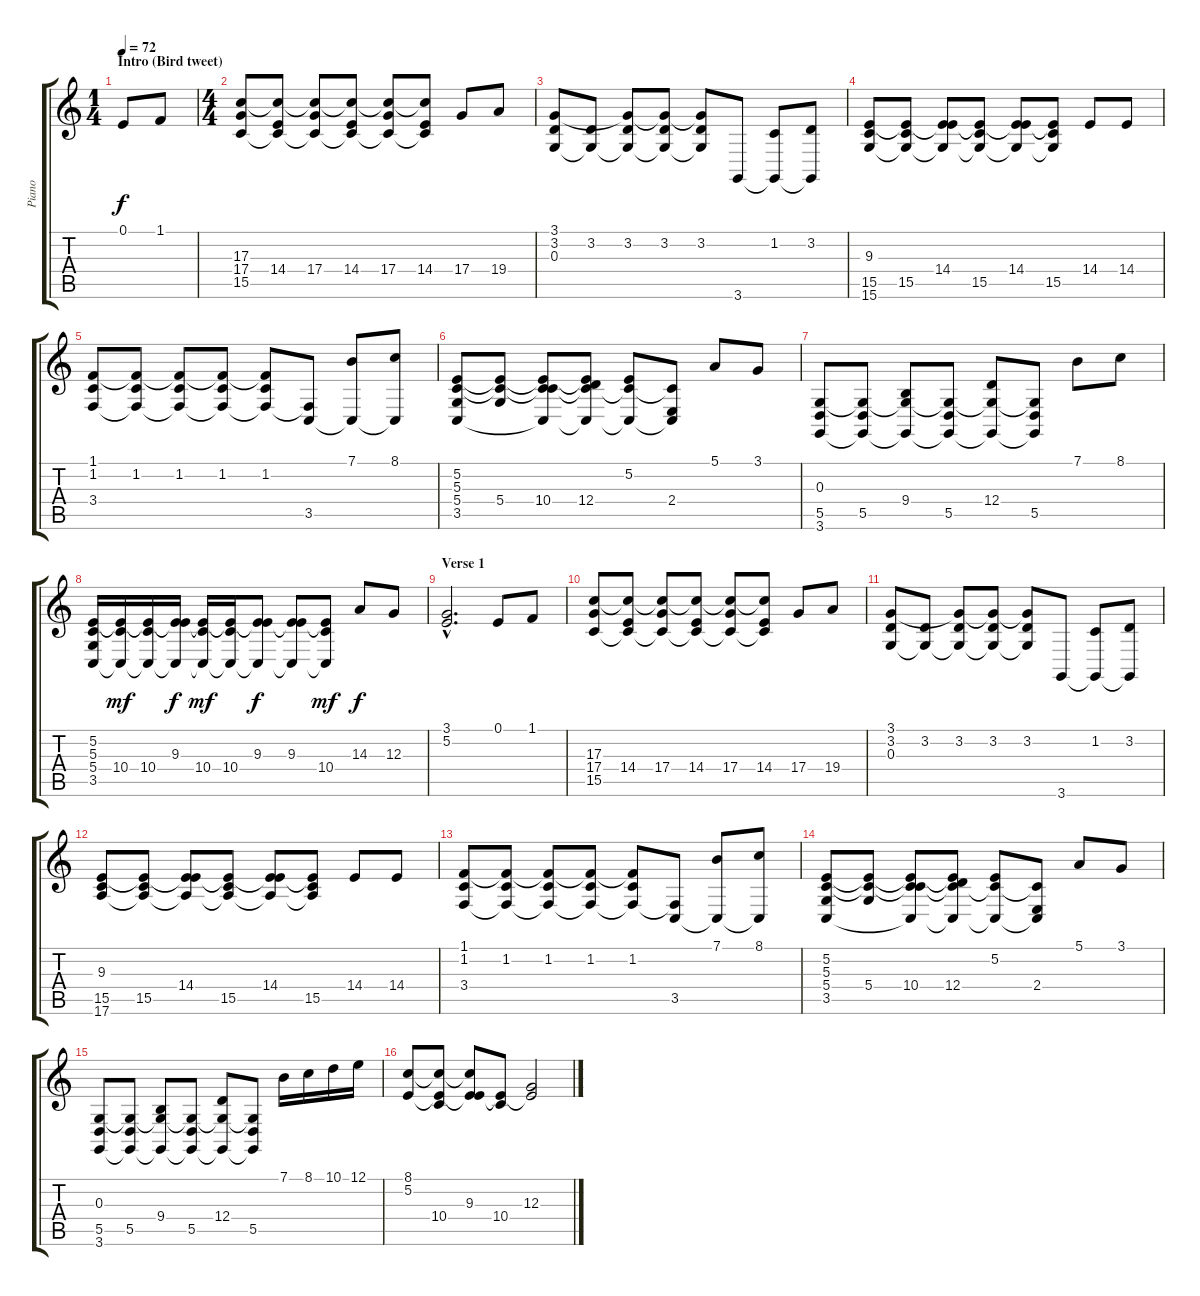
\track ("Piano" "Piano") {instrument electricgrandpiano}
\staff {score tabs}
\tuning (E4 B3 G3 D3 A2 E2) {hide}
\ts (1 4)
\section ("" "Intro (Bird tweet)")
\tempo 72
\clef g2
\ks c
0.1.8{dy f instrument electricgrandpiano} 1.1.8 |
\ts (4 4)
(17.3 17.4 15.5).8 (17.3{t} 14.4 15.5{t}).8 (17.3{t} 17.4 15.5{t}).8 (17.3{t} 14.4 15.5{t}).8 (17.3{t} 17.4 15.5{t}).8 (17.3{t} 14.4 15.5{t}).8 17.4.8 19.4.8 |
(3.1 3.2 0.3).8 (3.2 0.3{t}).8 (3.1{t} 3.2 0.3{t}).8 (3.1{t} 3.2 0.3{t}).8 (3.1{t} 3.2 0.3{t}).8 3.6.8 (1.2 3.6{t}).8 (3.2 3.6{t}).8 |
(9.3 15.5 15.6).8 (9.3{t} 15.5 15.6{t}).8 (9.3{t} 14.4 15.6{t}).8 (9.3{t} 15.5 15.6{t}).8 (9.3{t} 14.4 15.6{t}).8 (9.3{t} 15.5 15.6{t}).8 14.4.8 14.4.8 |
(1.1 1.2 3.4).8 (1.1{t} 1.2 3.4{t}).8 (1.1{t} 1.2 3.4{t}).8 (1.1{t} 1.2 3.4{t}).8 (1.1{t} 1.2 3.4{t}).8 (3.4{t} 3.5).8 (7.1 3.5{t}).8 (8.1 3.5{t}).8 |
(5.2 5.3 5.4 3.5).8 (5.2{t} 5.3{t} 5.4).8 (5.2{t} 5.3{t} 10.4 3.5{t}).8 (5.2{t} 5.3{t} 12.4 3.5{t}).8 (5.2 5.3{t} 3.5{t}).8 (5.3{t} 2.4 3.5{t}).8 5.1.8 3.1.8 |
(0.3 5.5 3.6).8 (0.3{t} 5.5 3.6{t}).8 (0.3{t} 9.4 3.6{t}).8 (0.3{t} 5.5 3.6{t}).8 (0.3{t} 12.4 3.6{t}).8 (0.3{t} 5.5 3.6{t}).8 7.1.8 8.1.8 |
(5.2 5.3 5.4 3.5).16 (5.2{t} 10.4 3.5{t}).16{dy mf} (5.2{t} 10.4 3.5{t}).16 (5.2{t} 9.3 3.5{t}).16{dy f} (5.2{t} 10.4 3.5{t}).16{dy mf} (5.2{t} 10.4 3.5{t}).16 (5.2{t} 9.3 3.5{t}).8{dy f} (5.2{t} 9.3 3.5{t}).8 (5.2{t} 10.4 3.5{t}).8{dy mf} 14.3.8{dy f} 12.3.8 |
\section ("" "Verse 1")
(3.1{hac} 5.2{hac}).2{d} 0.1.8 1.1.8 |
(17.3 17.4 15.5).8 (17.3{t} 14.4 15.5{t}).8 (17.3{t} 17.4 15.5{t}).8 (17.3{t} 14.4 15.5{t}).8 (17.3{t} 17.4 15.5{t}).8 (17.3{t} 14.4 15.5{t}).8 17.4.8 19.4.8 |
(3.1 3.2 0.3).8 (3.2 0.3{t}).8 (3.1{t} 3.2 0.3{t}).8 (3.1{t} 3.2 0.3{t}).8 (3.1{t} 3.2 0.3{t}).8 3.6.8 (1.2 3.6{t}).8 (3.2 3.6{t}).8 |
(9.3 15.5 17.6).8 (9.3{t} 15.5 17.6{t}).8 (9.3{t} 14.4 17.6{t}).8 (9.3{t} 15.5 17.6{t}).8 (9.3{t} 14.4 17.6{t}).8 (9.3{t} 15.5 17.6{t}).8 14.4.8 14.4.8 |
(1.1 1.2 3.4).8 (1.1{t} 1.2 3.4{t}).8 (1.1{t} 1.2 3.4{t}).8 (1.1{t} 1.2 3.4{t}).8 (1.1{t} 1.2 3.4{t}).8 (3.4{t} 3.5).8 (7.1 3.5{t}).8 (8.1 3.5{t}).8 |
(5.2 5.3 5.4 3.5).8 (5.2{t} 5.3{t} 5.4).8 (5.2{t} 5.3{t} 10.4 3.5{t}).8 (5.2{t} 5.3{t} 12.4 3.5{t}).8 (5.2 5.3{t} 3.5{t}).8 (5.3{t} 2.4 3.5{t}).8 5.1.8 3.1.8 |
(0.3 5.5 3.6).8 (0.3{t} 5.5 3.6{t}).8 (0.3{t} 9.4 3.6{t}).8 (0.3{t} 5.5 3.6{t}).8 (0.3{t} 12.4 3.6{t}).8 (0.3{t} 5.5 3.6{t}).8 7.1.16 8.1.16 10.1.16 12.1.16 |
(8.1 5.2).8 (8.1{t} 5.2{t} 10.4).8 (8.1{t} 5.2{t} 9.3).8 (5.2{t} 10.4).8 (5.2{t} 12.3).2
